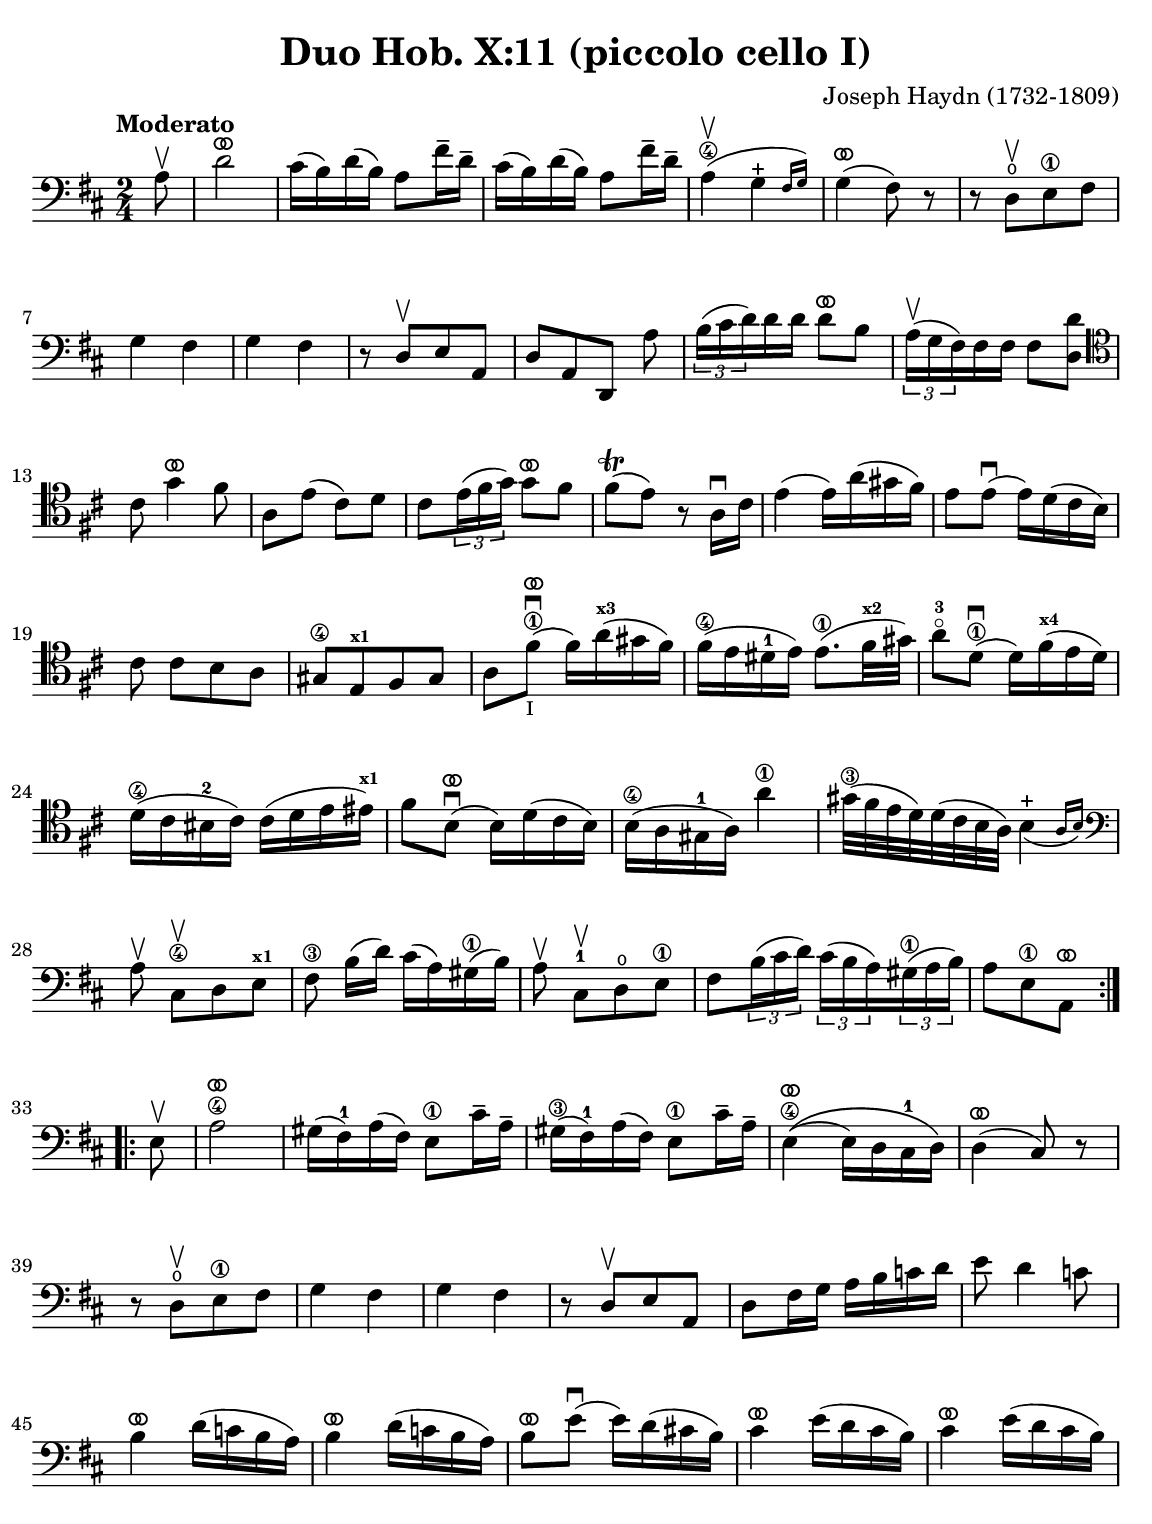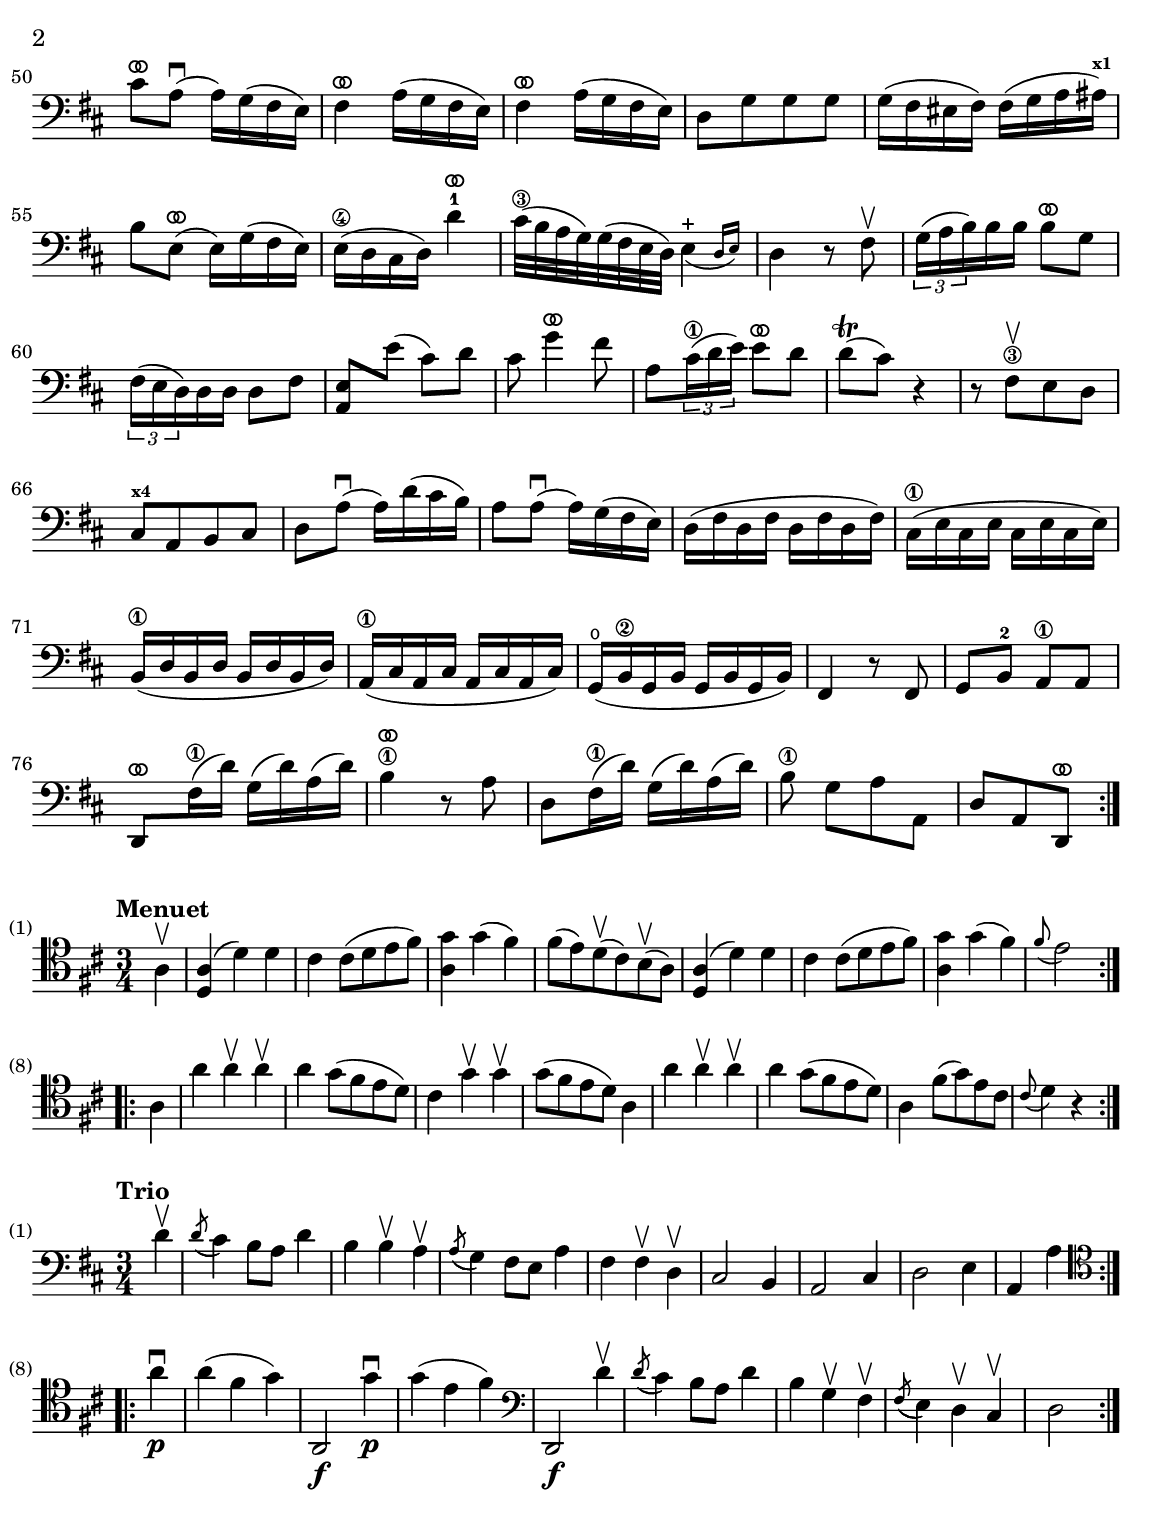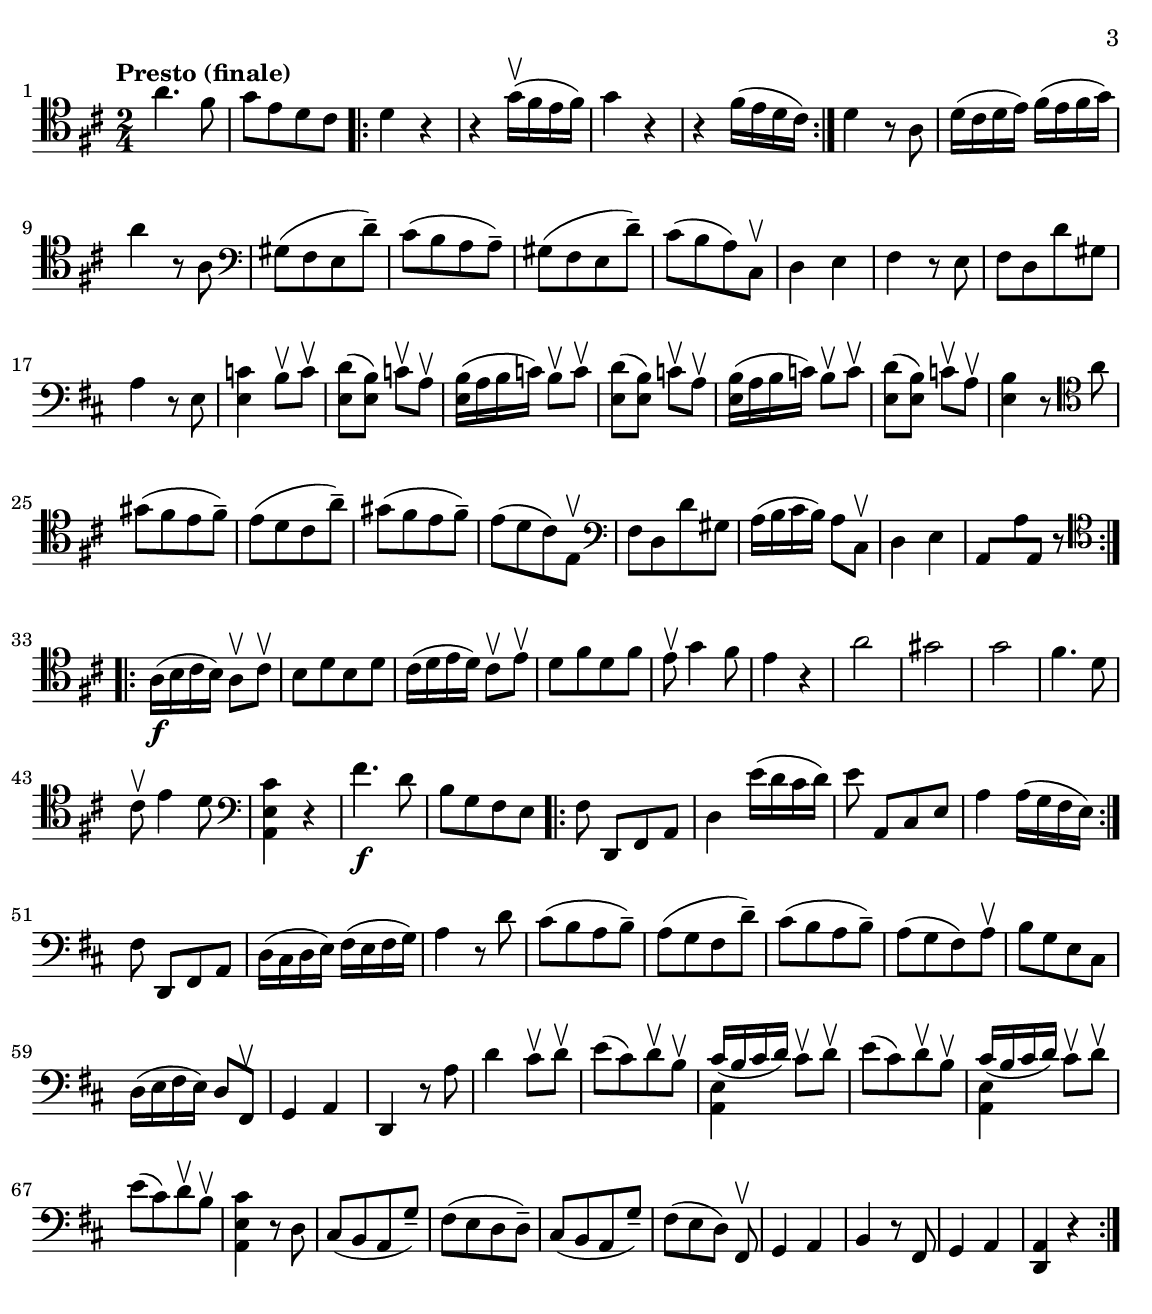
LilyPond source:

#(set-global-staff-size 21)

\version "2.24.0"

\header {
  title    = "Duo Hob. X:11 (piccolo cello I)"
  composer = "Joseph Haydn (1732-1809)"
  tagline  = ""
}

\language "italiano"

% iPad Pro 12.9

\paper {
  paper-width  = 195\mm
  paper-height = 260\mm
  indent = #0
  page-count = #3
  line-width = #184
%  ragged-last = ##t
  ragged-last-bottom = ##t
  ragged-bottom = ##f
}

ringsps = #"
  0.15 setlinewidth
  0.9 0.6 moveto
  0.4 0.6 0.5 0 361 arc
  stroke
  1.0 0.6 0.5 0 361 arc
  stroke
  "

vibrato = \markup {
  \with-dimensions #'(-0.2 . 1.6) #'(0 . 1.2)
  \postscript #ringsps
}

\score {
  \new Staff {
    \override Hairpin.to-barline = ##f
    \override Beam.auto-knee-gap = #2
    \time 2/4
    \key re \major 
    \clef "bass"
    \tempo "Moderato"
    
    \repeat volta 2 {
      \partial 8 la8\upbow
      | re'2^\vibrato
      | dod'16( si16) re'16( si16) la8 fad'16-- re'16--
      | dod'16( si16) re'16( si16) la8 fad'16-- re'16--
      | la4\4(\upbow \afterGrace sol4-+ {fad16 sol16)}
      | sol4(^\vibrato fad8) r8
      | r8 re8\open[\upbow  mi8\1 fad8]
      | sol4 fad4 
      | sol4 fad4
      | r8 re8[\upbow mi8 la,8]
      | re8[ la,8 re,8] la8
      | \tuplet 3/2 {si16( dod'16 re'16)} re'16 re'16 re'8^\vibrato si8
      | \tuplet 3/2 {la16(^\upbow sol16 fad16)} fad16 fad16 fad8 <<re'8 re8>>
      \clef "tenor"
        dod'8 sol'4^\vibrato fad'8
      | la8 mi'8( dod'8) re'8 
      | dod'8 \tuplet 3/2 {mi'16( fad'16 sol'16)} sol'8^\vibrato fad'8
      | fad'8\trill( mi'8) r8 la16\downbow dod'16
      | mi'4( mi'16) la'16( sold'16 fad'16)
      | mi'8 mi'8\downbow( mi'16) re'16( dod'16 si16)
      |  dod'8 dod'8[ si8 la8]
      | sold8[\4 mi8^\markup{\bold\teeny x1} fad8 sold8]
      | la8 fad'8^\vibrato\1\downbow(_\markup{\tiny I} fad'16) la'16(^\markup{\bold\teeny x3} sold'16 fad'16)
      | fad'16(\4 mi'16 red'16-1 mi'16) mi'8.(\1 fad'32^\markup{\bold\teeny x2} sold'32)
      | la'8-3\flageolet re'8^\1\vibrato\downbow( re'16) fad'16(^\markup{\bold\teeny x4} mi'16 re'16)
      | re'16(\4 dod'16 sid16-2 dod'16) dod'16( re'16 mi'16 mid'16)^\markup{\bold\teeny x1}
      | fad'8 si8^\vibrato\downbow( si16) re'16( dod'16 si16)
      | si16(\4 la16 sold16-1 la16) la'4\1
      | sold'32(\3 fad'32 mi'32 re'32) re'32( dod'32 si32 la32) \afterGrace si4_(-+ {la16 si16)}
      \clef "bass"
        la8\upbow dod8\4\upbow[ re8 mi8]^\markup{\bold\teeny x1}
      | fad8\3 si16([ re'16)] dod'16( la16) sold16(\1 si16)
      | la8\upbow dod8-1\upbow[ re8\open mi8]\1
      | fad8 \tuplet 3/2 {si16( dod'16 re'16)} \tuplet 3/2 {dod'16( si16 la16)}
        \tuplet 3/2 {sold16(\1 la16 si16)}
      | \partial 4. la8[ mi8\1 la,8]^\vibrato
    }
    
    \repeat volta 2 {
        \partial 8 mi8\upbow
      | la2\4^\vibrato
      | sold16( fad16)-1 la16( fad16) mi8\1 dod'16-- la16--
      | sold16(\3 fad16)-1 la16( fad16) mi8\1 dod'16-- la16--
      | mi4\4^\vibrato\(( mi16) re16 dod16-1 re16\)
      | re4(^\vibrato dod8) r8
      | r8 re8\open\upbow[ mi8\1 fad8]
      | sol4 fad4 
      | sol4 fad4
      | r8 re8\upbow[ mi8 la,8]
      | re8 fad16 sol16 la16 si16 do'16 re'16
      | mi'8 re'4 do'8
      | si4^\vibrato re'16( do'16 si16 la16)
      | si4^\vibrato re'16( do'16 si16 la16)
      | si8^\vibrato mi'8\downbow( mi'16) re'16( dod'!16 si16)
      | dod'4^\vibrato mi'16( re'16 dod'16 si16)
      | dod'4^\vibrato mi'16( re'16 dod'16 si16)
      | dod'8^\vibrato la8(\downbow la16) sol16( fad16 mi16)
      | fad4^\vibrato la16( sol16 fad16 mi16)
      | fad4^\vibrato la16( sol16 fad16 mi16)
      | re8[ sol8 sol8 sol8]
      | sol16( fad16 mid16 fad16) fad16( sol16 la16 lad16)^\markup{\bold\teeny x1}
      | si8 mi8(^\vibrato mi16) sol16( fad16 mi16)
      | mi16(\4 re16 dod16 re16) re'4-1^\vibrato
      | dod'32(\3 si32 la32 sol32) sol32( fad32 mi32 re32) \afterGrace mi4-+_( {re16 mi16)}
      | re4 r8 fad8\upbow
      | \tuplet 3/2 {sol16( la16 si16)} si16 si16 si8^\vibrato sol8
      | \tuplet 3/2 {fad16( mi16 re16)} re16 re16 re8 fad8
      | <<mi8 la,8>> mi'8( dod'8) re'8
      | dod'8 sol'4^\vibrato fad'8
      | la8 \tuplet 3/2 {dod'16(\1 re'16 mi'16)} mi'8^\vibrato re'8
      | re'8\trill( dod'8) r4
      | r8 fad8\3\upbow[ mi8 re8]
      | dod8[^\markup{\bold\teeny x4} la,8 si,8 dod8]
      | re8 la8\downbow( la16) re'16( dod'16 si16)
      | la8 la8(\downbow la16) sol16( fad16 mi16)
      | re16( fad16 re16 fad16 re16 fad16 re16 fad16)
      | dod16(\1 mi16 dod16 mi16 dod16 mi16 dod16 mi16)
      | si,16(\1 re16 si,16 re16 si,16 re16 si,16 re16)
      | la,16(\1 dod16 la,16 dod16 la,16 dod16 la,16 dod16)
      | sol,16(\open si,16\2 sol,16 si,16 sol,16 si,16 sol,16 si,16) fad,4 r8 fad,8
      | sol,8 si,8-2 la,8\1 la,8
      | re,8^\vibrato fad16(\1 re'16) sol16( re'16) la16( re'16)
      | si4\1^\vibrato r8 la8
      | re8 fad16(\1 re'16) sol16( re'16) la16( re'16)
      | si8\1 sol8[ la8 la,8]
      | \partial 4. re8[ la,8 re,8]^\vibrato 
    }
  }
}

    


\score {
  \new Staff {
    \set Score.barNumberVisibility = #all-bar-numbers-visible
    \override Hairpin.to-barline = ##f
    \override Beam.auto-knee-gap = #2

    \time 3/4
    \key re \major 
    \tempo "Menuet"
    \clef "tenor"

 %   \set Score.currentBarNumber = #0

    \repeat volta 2 {    
        \partial 4 la4\upbow
      | <<la4( re4>> re'4) re'4
      | dod'4 dod'8( re'8 mi'8 fad'8)
      | <<sol'4 la4>> sol'4( fad'4)
      | fad'8( mi'8) re'8\upbow( dod'8) si8\upbow( la8)
      | <<la4( re4>> re'4) re'4
      | dod'4 dod'8( re'8 mi'8 fad'8)
      | <<sol'4 la4>> sol'4( fad'4)
      | \grace {fad'8(} mi'2)
    }
    
    \repeat volta 2 {
        \partial 4 la4
      | la'4 la'4\upbow la'4\upbow
      | la'4 sol'8( fad'8 mi'8 re'8)
      | dod'4 sol'4\upbow sol'4\upbow
      | sol'8( fad'8 mi'8 re'8) la4
      | la'4 la'4\upbow la'4\upbow
      | la'4 sol'8( fad'8 mi'8 re'8)
      | la4 fad'8( sol'8) mi'8 dod'8
      | \grace {dod'8(} re'4) r4
    }
  }
}

\score {
  \new Staff {
    \set Score.barNumberVisibility = #all-bar-numbers-visible
    \override Hairpin.to-barline = ##f
    \override Beam.auto-knee-gap = #2

    \time 3/4
    \key re \major 
    \tempo "Trio"
    \clef "bass"

%    \set Score.currentBarNumber = #0

    \repeat volta 2 {
        \partial 4 re'4\upbow
      | \acciaccatura re'8( dod'4) si8 la8 re'4
      | si4 si4\upbow la4\upbow
      | \acciaccatura la8( sol4) fad8 mi8 la4
      | fad4 fad4\upbow re4\upbow
      | dod2 si,4
      | la,2 dod4
      | re2 mi4
      | la,4 la4
    }
    
    \repeat volta 2 {
      \clef "tenor"
        \partial 4 la'4\p\downbow
      | la'4( fad'4 sol'4)
      | la,2\f sol'4\downbow\p
      | sol'4( mi'4 fad'4)
      \clef "bass"
      | re,2\f re'4\upbow
      | \acciaccatura re'8( dod'4) si8 la8 re'4
      | si4 sol4\upbow fad4\upbow
      | \acciaccatura fad8( mi4) re4\upbow dod4\upbow
      | re2
    }
  }
}

\pageBreak

\score {
  \new Staff {
    \set Score.barNumberVisibility = #all-bar-numbers-visible
    \override Hairpin.to-barline = ##f
    \override Beam.auto-knee-gap = #2

    \time 2/4
    \key re \major 
    \tempo "Presto (finale)"
    \clef "tenor"
    
    \repeat volta 2 {
        la'4. fad'8
      | sol'8[ mi'8 re'8 dod'8]
    
      \repeat volta 2 {
        re'4 r4
      | r4 sol'16(\upbow fad'16 mi'16 fad'16)
      | sol'4 r4
      | r4 fad'16( mi'16 re'16 dod'16)
      }
    
        re'4 r8 la8
      | re'16( dod'16 re'16 mi'16) fad'16( mi'16 fad'16 sol'16)
      | la'4 r8 la8
      | \clef "bass" 
        sold8[( fad8 mi8 re'8--)]
      | dod'8[( si8 la8 la8--)]
      | sold8[( fad8 mi8 re'8--)]
      | dod'8[( si8 la8) dod8]\upbow
      | re4 mi4
      | fad4 r8 mi8
      | fad8[ re8 re'8 sold8]
      | la4 r8 mi8
      | <<do'4 mi4>> si8\upbow do'8\upbow
      | <<re'8( mi8>> <<si8) mi8>> do'8\upbow la8\upbow
      | <<si16( mi16>> la16 si16 do'16) si8\upbow do'8\upbow
      | <<re'8( mi8>> <<si8) mi8>> do'8\upbow la8\upbow
      | <<si16( mi16>> la16 si16 do'16) si8\upbow do'8\upbow  
      | <<re'8( mi8>> <<si8) mi8>> do'8\upbow la8\upbow
      | <<si4 mi4>> r8 
        \clef "tenor"
        la'8
      | sold'8[( fad'8 mi'8 fad'8--)]
      | mi'8[( re'8 dod'8 la'8--)]
      | sold'8[( fad'8 mi'8 fad'8--)]
      | mi'8[( re'8 dod'8) mi8]\upbow
      | \clef "bass"
        fad8[ re8 re'8 sold8]
      | la16( si16 dod'16 si16) la8 dod8\upbow
      | re4 mi4
      | la,8[ la8 la,8] r8
    }
          
    \repeat volta 2 {
      \clef "tenor"
        la16\f( si16 dod'16 si16) la8\upbow dod'8\upbow
      | si8[ re'8 si8 re'8]
      | dod'16( re'16 mi'16 re'16) dod'8\upbow mi'8\upbow
      | re'8[ fad'8 re'8 fad'8]
      | mi'8\upbow sol'4 fad'8
      | mi'4 r4
      | la'2
      | sold'2
      | sol'2
      | fad'4. re'8
      | dod'8\upbow mi'4 re'8
      | \clef "bass"
        <<dod'4 mi4 la,4>> r4
      | fad'4.\f re'8
      | si8[ sol8 fad8 mi8]
      
      \repeat volta 2 {
      | fad8 re,8[ fad,8 la,8]
      | re4 mi'16( re'16 dod'16 re'16)
      | mi'8 la,8[ dod8 mi8]
      | la4 la16( sol16 fad16 mi16)
      }
      
      | fad8 re,8[ fad,8 la,8]
      | re16( dod16 re16 mi16) fad16( mi16 fad16 sol16)
      | la4 r8 re'8
      | dod'8[( si8 la8 si8--)]
      | la8[( sol8 fad8 re'8--)]
      | dod'8[( si8 la8 si8--)]
      | la8[( sol8 fad8) la8\upbow]
      | si8[ sol8 mi8 dod8]
      | re16( mi16 fad16 mi16) re8 fad,8\upbow
      | sol,4 la,4
      | re,4 r8 la8
      | re'4 dod'8\upbow re'8\upbow
      | mi'8[( dod'8) re'8\upbow si8\upbow]
      | <<{dod'16_( si16 dod'16 re'16)}\\{<<mi4 la,4>>}>> dod'8\upbow re'8\upbow 
      | mi'8[( dod'8) re'8\upbow si8\upbow]
      | <<{dod'16_( si16 dod'16 re'16)}\\{<<mi4 la,4>>}>> dod'8\upbow re'8\upbow 
      | mi'8[( dod'8) re'8\upbow si8\upbow]
      | <<dod'4 mi4 la,4>> r8 re8
      | dod8[( si,8 la,8 sol8--)]
      | fad8[( mi8 re8 re8--)]
      | dod8[( si,8 la,8 sol8--)]
      | fad8[( mi8 re8)] fad,8\upbow
      | sol,4 la,4
      | si,4 r8 fad,8
      | sol,4 la,4
      | <<la,4 re,4>> r4
    }

  }
  

  
  
}

